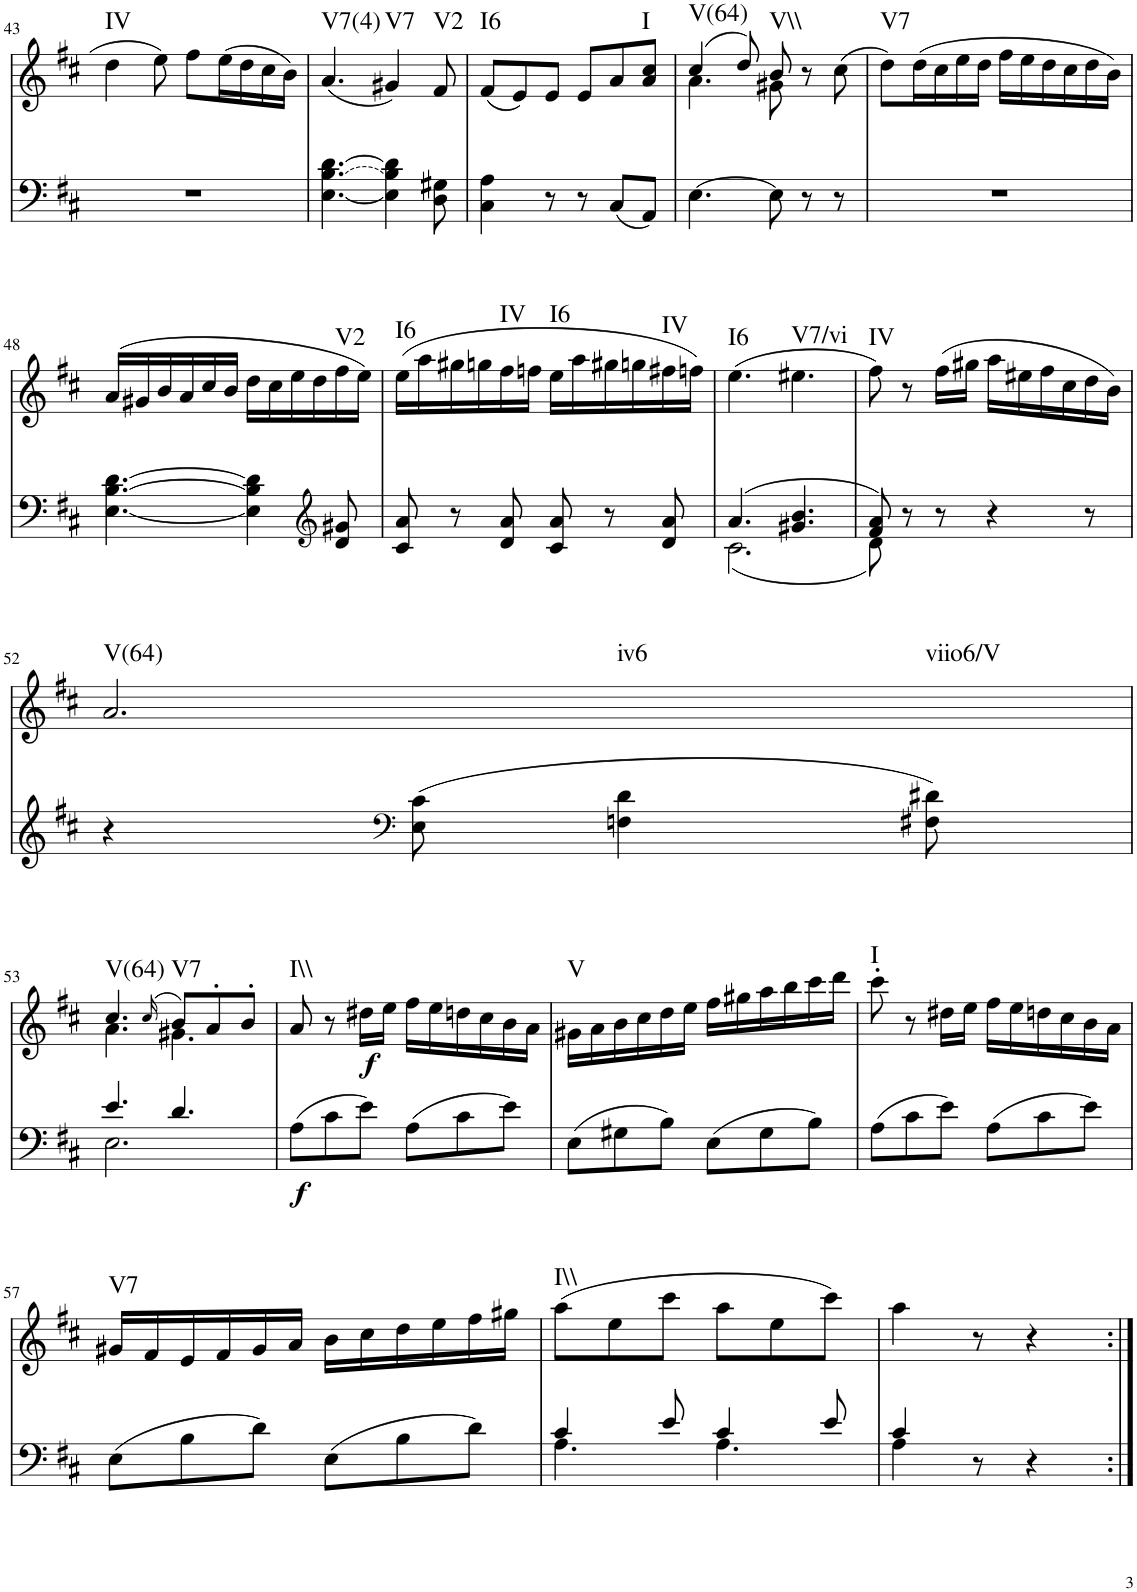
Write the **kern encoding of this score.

**kern	**dynam	**kern	**dynam	**harte
*part2	*part2	*part1	*part1	*part1
*staff2	*staff2	*staff1	*staff1	*
*I"Piano, unbenannt	*	*I"Piano, unbenannt	*	*
*I'Pno	*	*I'Pno	*	*
!!LO:PB:g=z
*clefF4	*	*clefG2	*	*
*k[f#c#]	*	*k[f#c#]	*	*
*M6/8	*	*M6/8	*	*
=43	=43	=43	=43	=43
!	!	!	!	!LO:H:kt=IV
2.r	.	4dd\	.	N
.	.	8ee\	.	.
.	.	8ff#\L	.	.
.	.	(16ee\L	.	.
.	.	16dd\	.	.
.	.	16cc#\	.	.
.	.	16b\JJ)	.	.
=44	=44	=44	=44	=44
!LO:T:n=2:dash	!	!	!	!LO:H:kt=V7(4)
[4.E\ [4.B\ [4.d\	.	(4.a/	.	N
!	!	!	!	!LO:H:kt=V7
4E\] 4B\] 4d\]	.	4g#X/)	.	N
!	!	!	!	!LO:H:kt=V2
8D\ 8G#X\	.	8f#/	.	N
=45	=45	=45	=45	=45
!	!	!	!	!LO:H:kt=I6
4C#\ 4A\	.	(8f#/L	.	N
.	.	8e/)	.	.
8r	.	8e/J	.	.
8r	.	8e/L	.	.
(8C#/L	.	8a/	.	.
!	!	!	!	!LO:H:kt=I
8AA/J)	.	8a/ 8cc#/J	.	N
=46	=46	=46	=46	=46
*	*	*^	*	*
!	!	!	!	!	!LO:H:kt=V(64)
[4.E\	.	(4cc#/	4.a\	.	N
.	.	8dd/)	.	.	.
!	!	!	!	!	!LO:H:kt=V\\
8E\]	.	8b/	8g#X\	.	N
8r	.	8r	4ryy	.	.
8r	.	(8cc#\	.	.	.
*	*	*v	*v	*	*
=47	=47	=47	=47	=47
!	!	!	!	!LO:H:kt=V7
2.r	.	8dd\L)	.	N
.	.	(16dd\L	.	.
.	.	16cc#\	.	.
.	.	16ee\	.	.
.	.	16dd\JJ	.	.
.	.	16ff#\LL	.	.
.	.	16ee\	.	.
.	.	16dd\	.	.
.	.	16cc#\	.	.
.	.	16dd\	.	.
.	.	16b\JJ)	.	.
!!LO:LB:g=z
=48	=48	=48	=48	=48
[4.E\ [4.B\ [4.d\	.	(16a/LL	.	.
.	.	16g#X/	.	.
.	.	16b/	.	.
.	.	16a/	.	.
.	.	16cc#/	.	.
.	.	16b/JJ	.	.
4E\] 4B\] 4d\]	.	16dd\LL	.	.
.	.	16cc#\	.	.
.	.	16ee\	.	.
.	.	16dd\	.	.
*clefG2	*	*	*	*
!	!	!	!	!LO:H:kt=V2
8d/ 8g#X/	.	16ff#\	.	N
.	.	16ee\JJ)	.	.
=49	=49	=49	=49	=49
!	!	!	!	!LO:H:kt=I6
8c#/ 8a/	.	(16ee\LL	.	N
.	.	16aa\	.	.
8r	.	16gg#X\	.	.
.	.	16ggn\	.	.
!	!	!	!	!LO:H:kt=IV
8d/ 8a/	.	16ff#\	.	N
.	.	16ffn\JJ	.	.
!	!	!	!	!LO:H:kt=I6
8c#/ 8a/	.	16ee\LL	.	N
.	.	16aa\	.	.
8r	.	16gg#X\	.	.
.	.	16ggn\	.	.
!	!	!	!	!LO:H:kt=IV
8d/ 8a/	.	16ff#X\	.	N
.	.	16ffn\JJ)	.	.
=50	=50	=50	=50	=50
*^	*	*	*	*
!	!	!	!	!	!LO:H:kt=I6
(4.a/	(2.c#\	.	(4.ee\	.	N
!	!	!	!	!	!LO:H:kt=V7/vi
4.g#X/ 4.b/	.	.	4.ee#X\	.	N
=51	=51	=51	=51	=51	=51
!	!	!	!	!	!LO:H:kt=IV
8f#/ 8a/)	8d\)	.	8ff#\)	.	N
8r	2ryy	.	8r	.	.
8r	.	.	(16ff#\LL	.	.
.	.	.	16gg#X\JJ	.	.
4r	.	.	16aa\LL	.	.
.	.	.	16ee#X\	.	.
.	.	.	16ff#\	.	.
.	.	.	16cc#\	.	.
8r	8ryy	.	16dd\	.	.
.	.	.	16b\JJ)	.	.
*v	*v	*	*	*	*
!!LO:LB:g=z
=52	=52	=52	=52	=52
!	!	!	!	!LO:H:n=1:kt=V(64)
!	!	!	!	!LO:H:n=2:kt=iv6
!	!	!	!	!LO:H:n=3:kt=viio6/V
4r	.	2.a/	.	N N N
*clefF4	*	*	*	*
(8E\ 8c#\	.	.	.	.
4Fn\ 4d\	.	.	.	.
8F#X\ 8d#X\)	.	.	.	.
!!LO:LB:g=z
=53	=53	=53	=53	=53
*^	*	*^	*	*
!	!	!	!	!	!	!LO:H:kt=V(64)
4.e/	2.E\	.	4.cc#/	4.a\	.	N
.	.	.	(16qcc#/	.	.	.
!	!	!	!	!	!	!LO:H:kt=V7
4.d/	.	.	8b/L)	4.g#X\	.	N
.	.	.	8a'/	.	.	.
.	.	.	8b'/J	.	.	.
*v	*v	*	*	*	*	*
*	*	*v	*v	*	*
=54	=54	=54	=54	=54
!	!LO:DY:b	!	!	!LO:H:kt=I\\
(8A\L	f	8a/	.	N
8c#\	.	8r	.	.
!	!	!	!LO:DY:b	!
8e\J)	.	16dd#X\LL	f	.
.	.	16ee\JJ	.	.
(8A\L	.	16ff#\LL	.	.
.	.	16ee\	.	.
8c#\	.	16ddn\	.	.
.	.	16cc#\	.	.
8e\J)	.	16b\	.	.
.	.	16a\JJ	.	.
=55	=55	=55	=55	=55
!	!	!	!	!LO:H:kt=V
(8E\L	.	16g#X\LL	.	N
.	.	16a\	.	.
8G#X\	.	16b\	.	.
.	.	16cc#\	.	.
8B\J)	.	16dd\	.	.
.	.	16ee\JJ	.	.
(8E\L	.	16ff#\LL	.	.
.	.	16gg#X\	.	.
8G#\	.	16aa\	.	.
.	.	16bb\	.	.
8B\J)	.	16ccc#\	.	.
.	.	16ddd\JJ	.	.
=56	=56	=56	=56	=56
!	!	!	!	!LO:H:kt=I
(8A\L	.	8ccc#'\	.	N
8c#\	.	8r	.	.
8e\J)	.	16dd#X\LL	.	.
.	.	16ee\JJ	.	.
(8A\L	.	16ff#\LL	.	.
.	.	16ee\	.	.
8c#\	.	16ddn\	.	.
.	.	16cc#\	.	.
8e\J)	.	16b\	.	.
.	.	16a\JJ	.	.
!!LO:LB:g=z
=57	=57	=57	=57	=57
!	!	!	!	!LO:H:kt=V7
(8E\L	.	16g#X/LL	.	N
.	.	16f#/	.	.
8B\	.	16e/	.	.
.	.	16f#/	.	.
8d\J)	.	16g#/	.	.
.	.	16a/JJ	.	.
(8E\L	.	16b\LL	.	.
.	.	16cc#\	.	.
8B\	.	16dd\	.	.
.	.	16ee\	.	.
8d\J)	.	16ff#\	.	.
.	.	16gg#X\JJ	.	.
=58	=58	=58	=58	=58
*^	*	*	*	*
!	!	!	!	!	!LO:H:kt=I\\
4c#/	4.A\	.	(8aa\L	.	N
.	.	.	8ee\	.	.
8e/	.	.	8ccc#\J	.	.
4c#/	4.A\	.	8aa\L	.	.
.	.	.	8ee\	.	.
8e/	.	.	8ccc#\J)	.	.
=59	=59	=59	=59	=59	=59
4c#/	4A\	.	4aa\	.	.
8r	4.ryy	.	8r	.	.
4r	.	.	4r	.	.
*v	*v	*	*	*	*
=:|!	=:|!	=:|!	=:|!	=:|!
*-	*-	*-	*-	*-
